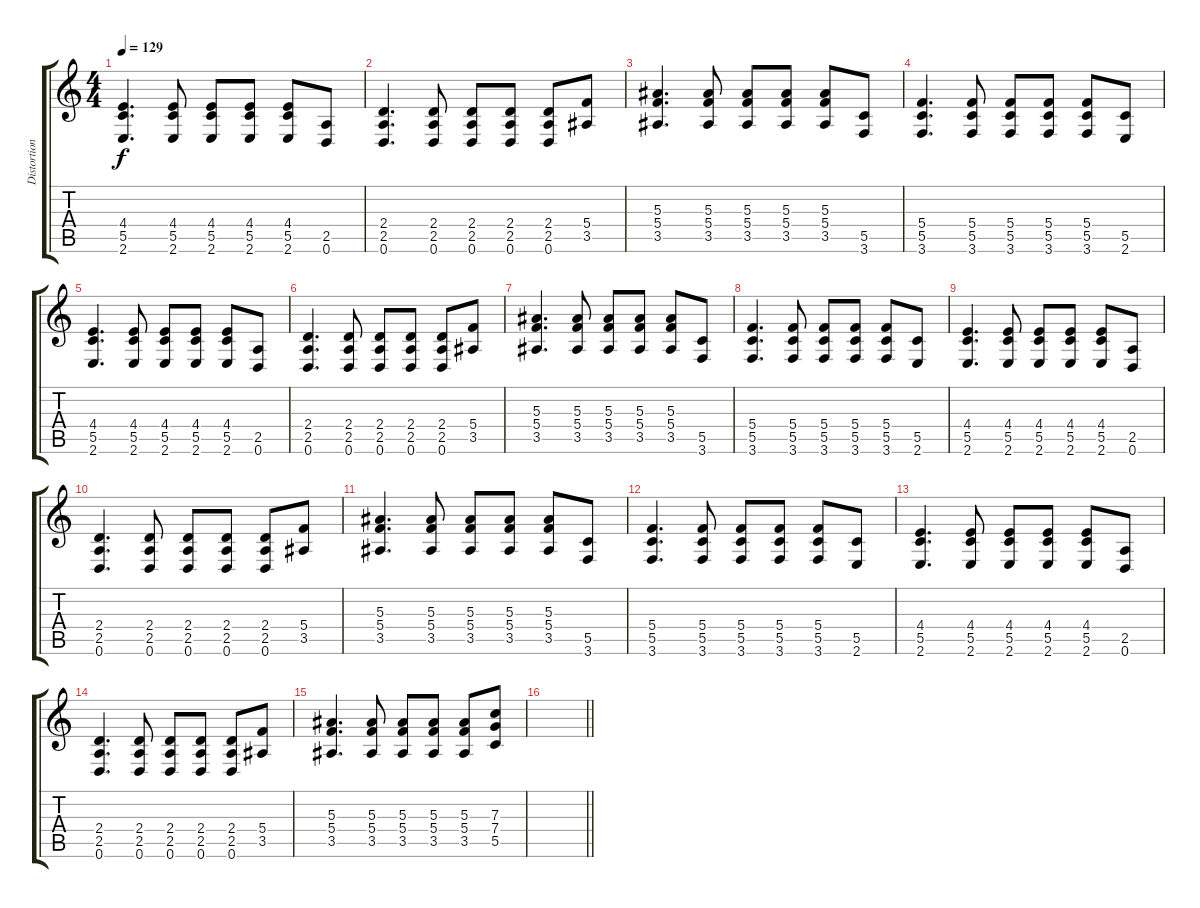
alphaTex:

\track ("Distortion Rhythm" "Distortion") {instrument distortionguitar}
\staff {score tabs}
\tuning (D4 A3 F3 C3 G2 D2) {hide}
\ts (4 4)
\tempo 129
\clef g2
\ks c
(4.4 5.5 2.6).4{d dy f} (4.4 5.5 2.6).8 (4.4 5.5 2.6).8 (4.4 5.5 2.6).8 (4.4 5.5 2.6).8 (2.5 0.6).8 |
(2.4 2.5 0.6).4{d} (2.4 2.5 0.6).8 (2.4 2.5 0.6).8 (2.4 2.5 0.6).8 (2.4 2.5 0.6).8 (5.4 3.5).8 |
(5.3 5.4 3.5).4{d} (5.3 5.4 3.5).8 (5.3 5.4 3.5).8 (5.3 5.4 3.5).8 (5.3 5.4 3.5).8 (5.5 3.6).8 |
(5.4 5.5 3.6).4{d} (5.4 5.5 3.6).8 (5.4 5.5 3.6).8 (5.4 5.5 3.6).8 (5.4 5.5 3.6).8 (5.5 2.6).8 |
(4.4 5.5 2.6).4{d} (4.4 5.5 2.6).8 (4.4 5.5 2.6).8 (4.4 5.5 2.6).8 (4.4 5.5 2.6).8 (2.5 0.6).8 |
(2.4 2.5 0.6).4{d} (2.4 2.5 0.6).8 (2.4 2.5 0.6).8 (2.4 2.5 0.6).8 (2.4 2.5 0.6).8 (5.4 3.5).8 |
(5.3 5.4 3.5).4{d} (5.3 5.4 3.5).8 (5.3 5.4 3.5).8 (5.3 5.4 3.5).8 (5.3 5.4 3.5).8 (5.5 3.6).8 |
(5.4 5.5 3.6).4{d} (5.4 5.5 3.6).8 (5.4 5.5 3.6).8 (5.4 5.5 3.6).8 (5.4 5.5 3.6).8 (5.5 2.6).8 |
(4.4 5.5 2.6).4{d} (4.4 5.5 2.6).8 (4.4 5.5 2.6).8 (4.4 5.5 2.6).8 (4.4 5.5 2.6).8 (2.5 0.6).8 |
(2.4 2.5 0.6).4{d} (2.4 2.5 0.6).8 (2.4 2.5 0.6).8 (2.4 2.5 0.6).8 (2.4 2.5 0.6).8 (5.4 3.5).8 |
(5.3 5.4 3.5).4{d} (5.3 5.4 3.5).8 (5.3 5.4 3.5).8 (5.3 5.4 3.5).8 (5.3 5.4 3.5).8 (5.5 3.6).8 |
(5.4 5.5 3.6).4{d} (5.4 5.5 3.6).8 (5.4 5.5 3.6).8 (5.4 5.5 3.6).8 (5.4 5.5 3.6).8 (5.5 2.6).8 |
(4.4 5.5 2.6).4{d} (4.4 5.5 2.6).8 (4.4 5.5 2.6).8 (4.4 5.5 2.6).8 (4.4 5.5 2.6).8 (2.5 0.6).8 |
(2.4 2.5 0.6).4{d} (2.4 2.5 0.6).8 (2.4 2.5 0.6).8 (2.4 2.5 0.6).8 (2.4 2.5 0.6).8 (5.4 3.5).8 |
(5.3 5.4 3.5).4{d} (5.3 5.4 3.5).8 (5.3 5.4 3.5).8 (5.3 5.4 3.5).8 (5.3 5.4 3.5).8 (7.3 7.4 5.5).8 |
\barLineRight lightlight
